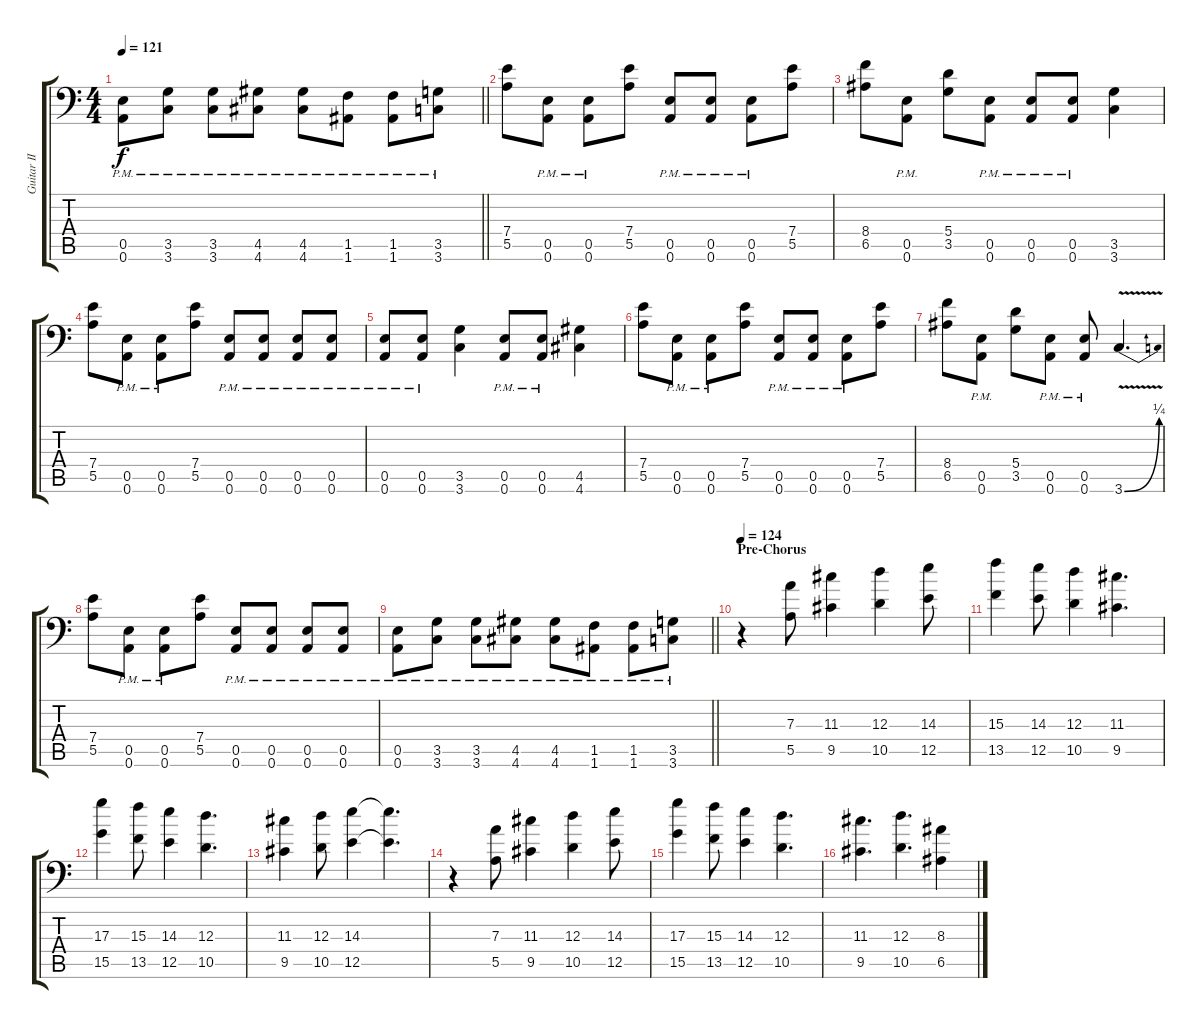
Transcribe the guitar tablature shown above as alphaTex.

\track ("Guitar II" "Guitar II") {instrument distortionguitar}
\staff {score tabs}
\tuning (B3 Gb3 D3 A2 E2 A1) {hide}
\ts (4 4)
\tempo 121
\clef f4
\barLineRight lightlight
\ks c
(0.5{pm} 0.6{pm}).8{dy f} (3.5{pm} 3.6{pm}).8 (3.5{pm} 3.6{pm}).8 (4.5{pm} 4.6{pm}).8 (4.5{pm} 4.6{pm}).8 (1.5{pm} 1.6{pm}).8 (1.5{pm} 1.6{pm}).8 (3.5{pm} 3.6{pm}).8 |
\section ("" "")
(7.4 5.5).8 (0.5{pm} 0.6{pm}).8 (0.5{pm} 0.6{pm}).8 (7.4 5.5).8 (0.5{pm} 0.6{pm}).8 (0.5{pm} 0.6{pm}).8 (0.5{pm} 0.6{pm}).8 (7.4 5.5).8 |
(8.4 6.5).8 (0.5{pm} 0.6{pm}).8 (5.4 3.5).8 (0.5{pm} 0.6{pm}).8 (0.5{pm} 0.6{pm}).8 (0.5{pm} 0.6{pm}).8 (3.5 3.6).4 |
(7.4 5.5).8 (0.5{pm} 0.6{pm}).8 (0.5{pm} 0.6{pm}).8 (7.4 5.5).8 (0.5{pm} 0.6{pm}).8 (0.5{pm} 0.6{pm}).8 (0.5{pm} 0.6{pm}).8 (0.5{pm} 0.6{pm}).8 |
(0.5{pm} 0.6{pm}).8 (0.5{pm} 0.6{pm}).8 (3.5 3.6).4 (0.5{pm} 0.6{pm}).8 (0.5{pm} 0.6{pm}).8 (4.5 4.6).4 |
(7.4 5.5).8 (0.5{pm} 0.6{pm}).8 (0.5{pm} 0.6{pm}).8 (7.4 5.5).8 (0.5{pm} 0.6{pm}).8 (0.5{pm} 0.6{pm}).8 (0.5{pm} 0.6{pm}).8 (7.4 5.5).8 |
(8.4 6.5).8 (0.5{pm} 0.6{pm}).8 (5.4 3.5).8 (0.5{pm} 0.6{pm}).8 (0.5{pm} 0.6{pm}).8 3.6{be (bend 0 0 60 1) v}.4{d} |
(7.4 5.5).8 (0.5{pm} 0.6{pm}).8 (0.5{pm} 0.6{pm}).8 (7.4 5.5).8 (0.5{pm} 0.6{pm}).8 (0.5{pm} 0.6{pm}).8 (0.5{pm} 0.6{pm}).8 (0.5{pm} 0.6{pm}).8 |
\barLineRight lightlight
(0.5{pm} 0.6{pm}).8 (3.5{pm} 3.6{pm}).8 (3.5{pm} 3.6{pm}).8 (4.5{pm} 4.6{pm}).8 (4.5{pm} 4.6{pm}).8 (1.5{pm} 1.6{pm}).8 (1.5{pm} 1.6{pm}).8 (3.5{pm} 3.6{pm}).8 |
\section ("" "Pre-Chorus")
\tempo 124
r.4{volume 12} (7.3 5.5).8 (11.3 9.5).4 (12.3 10.5).4 (14.3 12.5).8 |
(15.3 13.5).4 (14.3 12.5).8 (12.3 10.5).4 (11.3 9.5).4{d} |
(17.3 15.5).4 (15.3 13.5).8 (14.3 12.5).4 (12.3 10.5).4{d} |
(11.3 9.5).4 (12.3 10.5).8 (14.3 12.5).4 (14.3{t} 12.5{t}).4{d} |
r.4 (7.3 5.5).8 (11.3 9.5).4 (12.3 10.5).4 (14.3 12.5).8 |
(17.3 15.5).4 (15.3 13.5).8 (14.3 12.5).4 (12.3 10.5).4{d} |
(11.3 9.5).4{d} (12.3 10.5).4{d} (8.3 6.5).4
